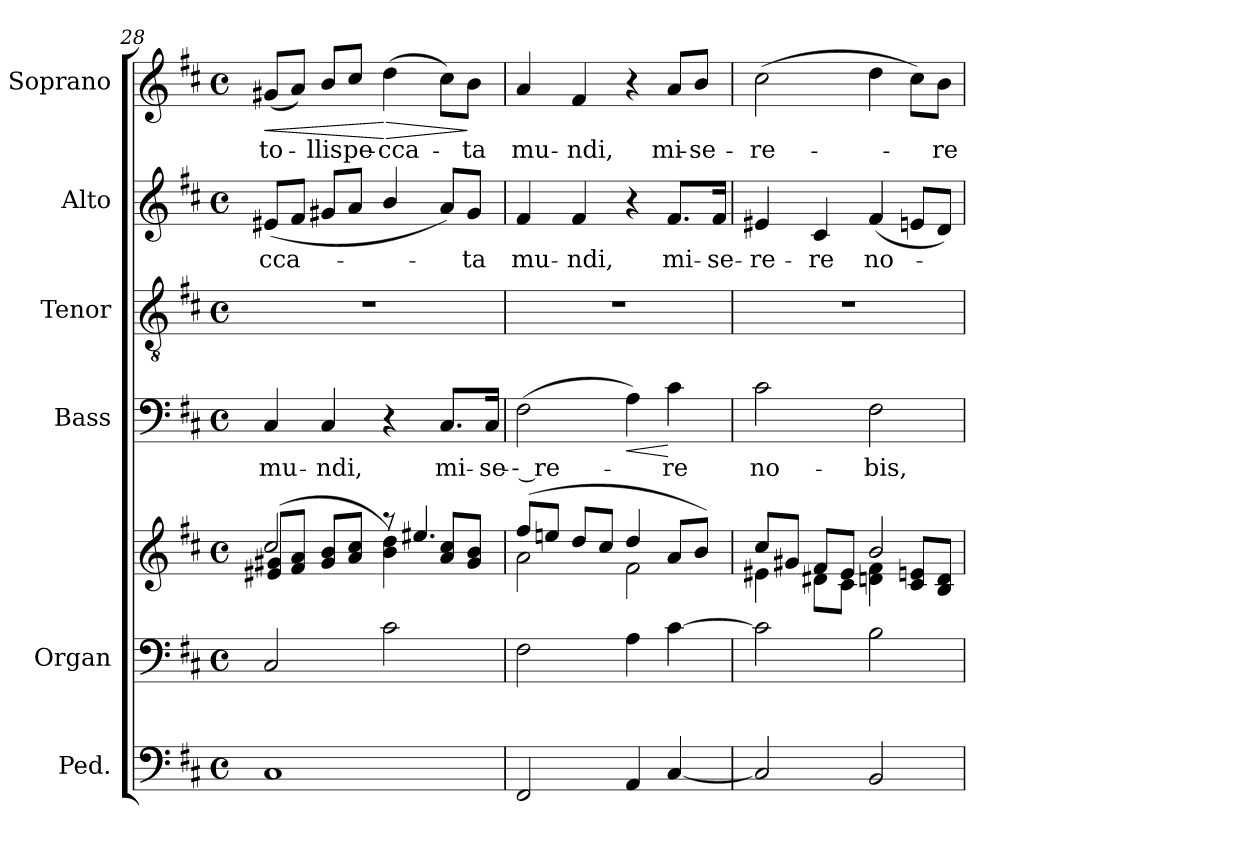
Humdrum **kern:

**kern	**kern	**kern	**kern	**text	**dynam	**kern	**kern	**text	**kern	**text	**dynam
*part6	*part5	*part5	*part4	*part4	*part4	*part3	*part2	*part2	*part1	*part1	*part1
*staff7	*staff6	*staff5	*staff4	*staff4	*staff4	*staff3	*staff2	*staff2	*staff1	*staff1	*staff1
*I"Ped.	*I"Organ	*	*I"Bass	*	*	*I"Tenor	*I"Alto	*	*I"Soprano	*	*
*	*I'Org.	*	*I'B.	*	*	*I'T.	*I'A.	*	*I'S.	*	*
*clefF4	*clefF4	*clefG2	*clefF4	*	*	*clefGv2	*clefG2	*	*clefG2	*	*
*	*	*	*	*	*	*ITrd7c12	*	*	*	*	*
*k[f#c#]	*k[f#c#]	*k[f#c#]	*k[f#c#]	*	*	*k[f#c#]	*k[f#c#]	*	*k[f#c#]	*	*
*D:	*D:	*D:	*D:	*	*	*D:	*D:	*	*D:	*	*
*M4/4	*M4/4	*M4/4	*M4/4	*	*	*M4/4	*M4/4	*	*M4/4	*	*
*met(c)	*met(c)	*met(c)	*met(c)	*	*	*met(c)	*met(c)	*	*met(c)	*	*
=28	=28	=28	=28	=28	=28	=28	=28	=28	=28	=28	=28
*	*	*^	*	*	*	*	*	*	*	*	*
!	!	!	!	!	!LO:LY:b:color=#000000	!	!	!	!	!	!	!
!	!	!	!	!	!	!	!	!	!LO:LY:b:color=#000000	!	!	!
!	!	!	!	!	!	!	!	!	!	!	!LO:LY:b:color=#000000	!LO:HP:b
1C#i	2C#i/	2cc#i/	(8e#Xi/ 8g#Xi/L	4C#i/	mu-	.	1r	(8e#Xi/L	-cca-	(8g#Xi/L	to-	<
.	.	.	8f#i/ 8ai/J	.	.	.	.	8f#i/J	.	8ai/J)	.	.
!	!	!	!	!	!LO:LY:b:color=#000000	!	!	!	!	!	!	!
!	!	!	!	!	!	!	!	!	!	!	!LO:LY:b:color=#000000	!
.	.	.	8g#i/ 8bi/L	4C#i/	-ndi,	.	.	8g#Xi/L	.	8bi/L	-llis	.
!	!	!	!	!	!	!	!	!	!	!	!LO:LY:b:color=#000000	!
.	.	.	8ai/ 8cc#i/J	.	.	.	.	8ai/J	.	8cc#i/J	pe-	.
!	!	!	!	!	!	!	!	!	!	!	!LO:LY:b:color=#000000	!LO:HP:n=1:b
.	2c#i\	8r	4bi\ 4ddi)	4r	.	.	.	4bi/	.	(4ddi\	-cca-	[ >
.	.	4.ee#Xi/	.	.	.	.	.	.	.	.	.	.
!	!	!	!	!	!LO:LY:b:color=#000000	!	!	!	!	!	!	!
.	.	.	8ai/ 8cc#i/L	8.C#i/L	mi-	.	.	8ai/L)	.	8cc#i\L)	.	.
!	!	!	!	!	!	!	!	!	!LO:LY:b:color=#000000	!	!	!
!	!	!	!	!	!	!	!	!	!	!	!LO:LY:b:color=#000000	!
.	.	.	8g#i/ 8bi/J	.	.	.	.	8g#i/J	-ta	8bi\J	-ta	]
!	!	!	!	!	!LO:LY:b:color=#000000	!	!	!	!	!	!	!
.	.	.	.	16C#i/Jk	-se-	.	.	.	.	.	.	.
!!LO:LB:g=z
=29	=29	=29	=29	=29	=29	=29	=29	=29	=29	=29	=29	=29
!	!	!	!	!	!LO:LY:b:color=#000000	!	!	!	!	!	!	!
!	!	!	!	!	!	!	!	!	!LO:LY:b:color=#000000	!	!	!
!	!	!	!	!	!	!	!	!	!	!	!LO:LY:b:color=#000000	!
2FF#i/	2F#i\	(8ff#i/L	2ai\	(2F#i\	-- re-	.	1r	4f#i/	mu-	4ai/	mu-	.
.	.	8eeni/J	.	.	.	.	.	.	.	.	.	.
!	!	!	!	!	!	!	!	!	!LO:LY:b:color=#000000	!	!	!
!	!	!	!	!	!	!	!	!	!	!	!LO:LY:b:color=#000000	!
.	.	8ddi/L	.	.	.	.	.	4f#i/	-ndi,	4f#i/	-ndi,	.
.	.	8cc#i/J	.	.	.	.	.	.	.	.	.	.
!	!	!	!	!	!	!LO:HP:b	!	!	!	!	!	!
4AAi/	4Ai\	4ddi/	2f#i\	4Ai\)	.	<	.	4r	.	4r	.	.
!	!	!	!	!	!LO:LY:b:color=#000000	!	!	!	!	!	!	!
!	!	!	!	!	!	!	!	!	!LO:LY:b:color=#000000	!	!	!
!	!	!	!	!	!	!	!	!	!	!	!LO:LY:b:color=#000000	!
[4C#i/	[4c#i\	8ai/L	.	4c#i\	-re	[	.	8.f#i/L	mi-	8ai/L	mi-	.
!	!	!	!	!	!	!	!	!	!	!	!LO:LY:b:color=#000000	!
.	.	8bi/J)	.	.	.	.	.	.	.	8bi/J	-se-	.
!	!	!	!	!	!	!	!	!	!LO:LY:b:color=#000000	!	!	!
.	.	.	.	.	.	.	.	16f#i/Jk	-se-	.	.	.
=30	=30	=30	=30	=30	=30	=30	=30	=30	=30	=30	=30	=30
!	!	!	!	!	!LO:LY:b:color=#000000	!	!	!	!	!	!	!
!	!	!	!	!	!	!	!	!	!LO:LY:b:color=#000000	!	!	!
!	!	!	!	!	!	!	!	!	!	!	!LO:LY:b:color=#000000	!
2C#i/]	2c#i\]	8cc#i/L	4e#Xi\	2c#i\	no-	.	1r	4e#Xi/	-re-	(2cc#i\	-re-	.
.	.	8g#Xi/J	.	.	.	.	.	.	.	.	.	.
!	!	!	!	!	!	!	!	!	!LO:LY:b:color=#000000	!	!	!
.	.	8f#i/L	8d#Xi\L	.	.	.	.	4c#i/	-re	.	.	.
.	.	8e#i/J	8c#i\J	.	.	.	.	.	.	.	.	.
!	!	!	!	!	!LO:LY:b:color=#000000	!	!	!	!	!	!	!
!	!	!	!	!	!	!	!	!	!LO:LY:b:color=#000000	!	!	!
2BBi/	2Bi\	2bi/	4dni\ 4f#i	2F#i\	-bis,	.	.	(4f#i/	no-	4ddi\	.	.
.	.	.	8c#i/ 8eni/L	.	.	.	.	8eni/L	.	8cc#i\L)	.	.
!	!	!	!	!	!	!	!	!	!	!	!LO:LY:b:color=#000000	!
.	.	.	8Bi/ 8di/J	.	.	.	.	8di/J)	.	8bi\J	-re	.
*	*	*v	*v	*	*	*	*	*	*	*	*	*
=	=	=	=	=	=	=	=	=	=	=	=
*-	*-	*-	*-	*-	*-	*-	*-	*-	*-	*-	*-
